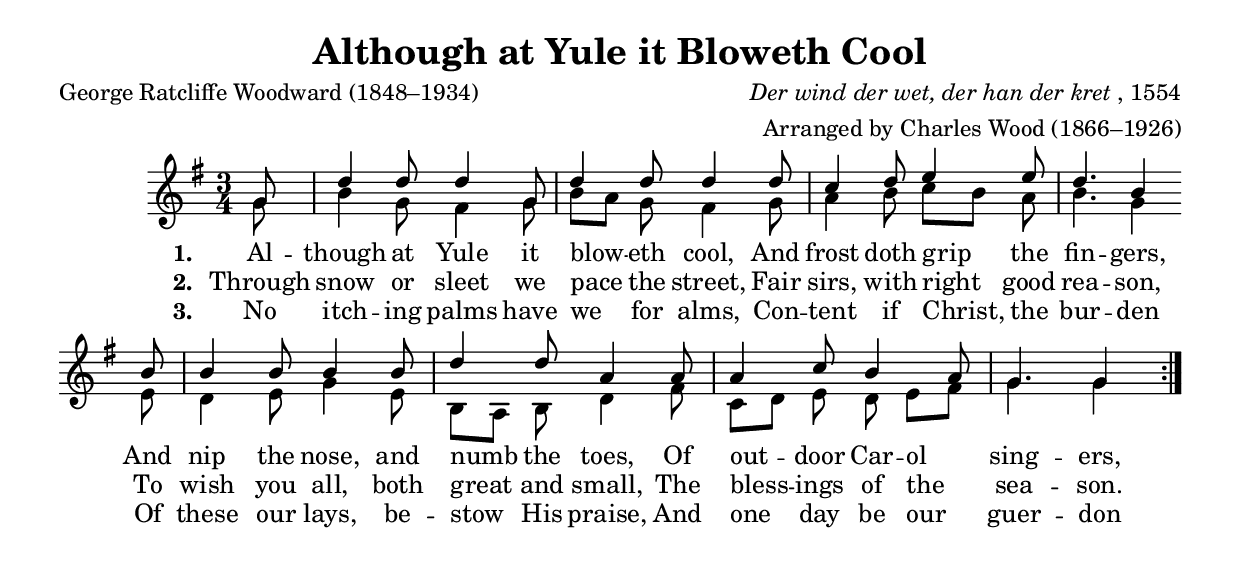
\version "2.14.2"
\include "util.ly"
\header {
    title = "Although at Yule it Bloweth Cool"
    poet = "George Ratcliffe Woodward (1848–1934)"
    composer = \markup {\italic "Der wind der wet, der han der kret" ", 1554"}
    arranger = \markup"Arranged by Charles Wood (1866–1926)"
    %tagline = \markup \concat{ "from " \italic "The Cambridge Carol Book" ", 1924"}
    % \markup { Words from \italic{HymnsAndCarolsOfChristmas.com}, Music from \italic{CyberHymnal.org}}
  }

global = {
  \key g \major
  \time 3/4
  \autoBeamOff
  %\override DynamicLineSpanner #'staff-padding = #0.0
  %\override DynamicLineSpanner #'Y-extent = #'(-1 . 1)
}

sopMusic = \relative c' {
  \repeat volta 2 {
    \partial 8 g'8 |
    d'4 d8 d4 g,8 |
    d'4 d8 d4 d8 |
    c4 d8 e4 e8 |
    d4. b4 \bar""\break b8 |
    
    b4 b8 b4 b8 |
    d4 d8 a4 a8 |
    a4 c8 b4 a8 |
    \partial 8*5 g4. g4
  }
  \break
}
sopWords = \lyricmode {
  
}

altoMusic = \relative c' {
  g'8 |
  b4 g8 fis4 g8 |
  b8[ a] g fis4 g8 |
  a4 b8 c[ b] a |
  b4. g4 e8 |
  
  d4 e8 g4 e8 |
  b[ a] b d4 fis8 |
  c[ d] e d e[ fis] |
  g4. g4
}
altoWords = \lyricmode {
  \set stanza = #"1. "
  Al -- though at Yule it blow -- eth cool,
  And frost doth grip the fin -- gers,
  And nip the nose, and numb the toes,
  Of out -- door Car -- ol sing -- ers,
  
  \set stanza = #"4. "
  By tho -- rough -- fare, through slum or square,
  Our Choir the praise re -- hear -- ses
  "(As" on we pass) of ‘Wen -- ces -- las’
  That ‘Good King,’ and his mer -- cies.
}
altoWordsII = \lyricmode {
%\markup\italic
  \set stanza = #"2. "
  Through snow or sleet we pace the street,
  Fair sirs, with right good rea -- son,
  To wish you all, both great and small,
  The bless -- ings of the sea -- son.
  
  \set stanza = #"5. "
  Then we can sing, a pret -- ty thing,
  ‘The Holly and I -- vy ber -- ry;’
  But best we ken ‘Good gen -- tle -- men,
  God rest you, rest you mer -- ry.’
}
altoWordsIII = \lyricmode {
  \set stanza = #"3. "
  No itch -- ing palms have we for alms,
  Con -- tent if Christ, the bur -- den
  Of these our lays, be -- stow His praise,
  And one day be our guer -- don
  
  \set stanza = #"3. "
  We think to spell, ‘Good news, No -- el,
  And eke a won -- der sto -- ry:
  The Vir -- gin mild hath borne the Child:
  E’en God, the King of Glo -- ry.’
  
}
altoWordsIV = \lyricmode {
}
altoWordsV = \lyricmode {
}
altoWordsVI = \lyricmode {
}
tenorMusic = \relative c' {
  gis8 |
}
tenorWords = \lyricmode {

}

bassMusic = \relative c {
  e8 |
}
bassWords = \lyricmode {

}

pianoRH = \relative c' {
  
}
pianoLH = \relative c' {
  
}

\score {
  <<
   \new ChoirStaff <<
    \new Staff = women <<
      \new Voice = "sopranos" { \voiceOne << \global \sopMusic >> }
      \new Voice = "altos" { \voiceTwo << \global \altoMusic >> }
    >>
    \new Lyrics \with { alignAboveContext = #"women" \override VerticalAxisGroup #'nonstaff-relatedstaff-spacing = #'((basic-distance . 1))} \lyricsto "sopranos" \sopWords
    \new Lyrics = "altosVI"  \with { alignBelowContext = #"women" } \lyricsto "altos" \altoWordsVI
    \new Lyrics = "altosV"  \with { alignBelowContext = #"women" } \lyricsto "altos" \altoWordsV
    \new Lyrics = "altosIV"  \with { alignBelowContext = #"women" } \lyricsto "altos" \altoWordsIV
    \new Lyrics = "altosIII"  \with { alignBelowContext = #"women" } \lyricsto "altos" \altoWordsIII
    \new Lyrics = "altosII"  \with { alignBelowContext = #"women" } \lyricsto "altos" \altoWordsII
    \new Lyrics = "altos"  \with { alignBelowContext = #"women" } \lyricsto "altos" \altoWords
  >>
%    \new PianoStaff << \new Staff { \new Voice { \pianoRH } } \new Staff { \clef "bass" \pianoLH } >>
  >>
  \layout { }
  
  \midi {
    \tempo 4 = 120
    \set Staff.midiInstrument = "flute"
  
    \context {
      \Voice
      \remove "Dynamic_performer"
    }
  }
}
